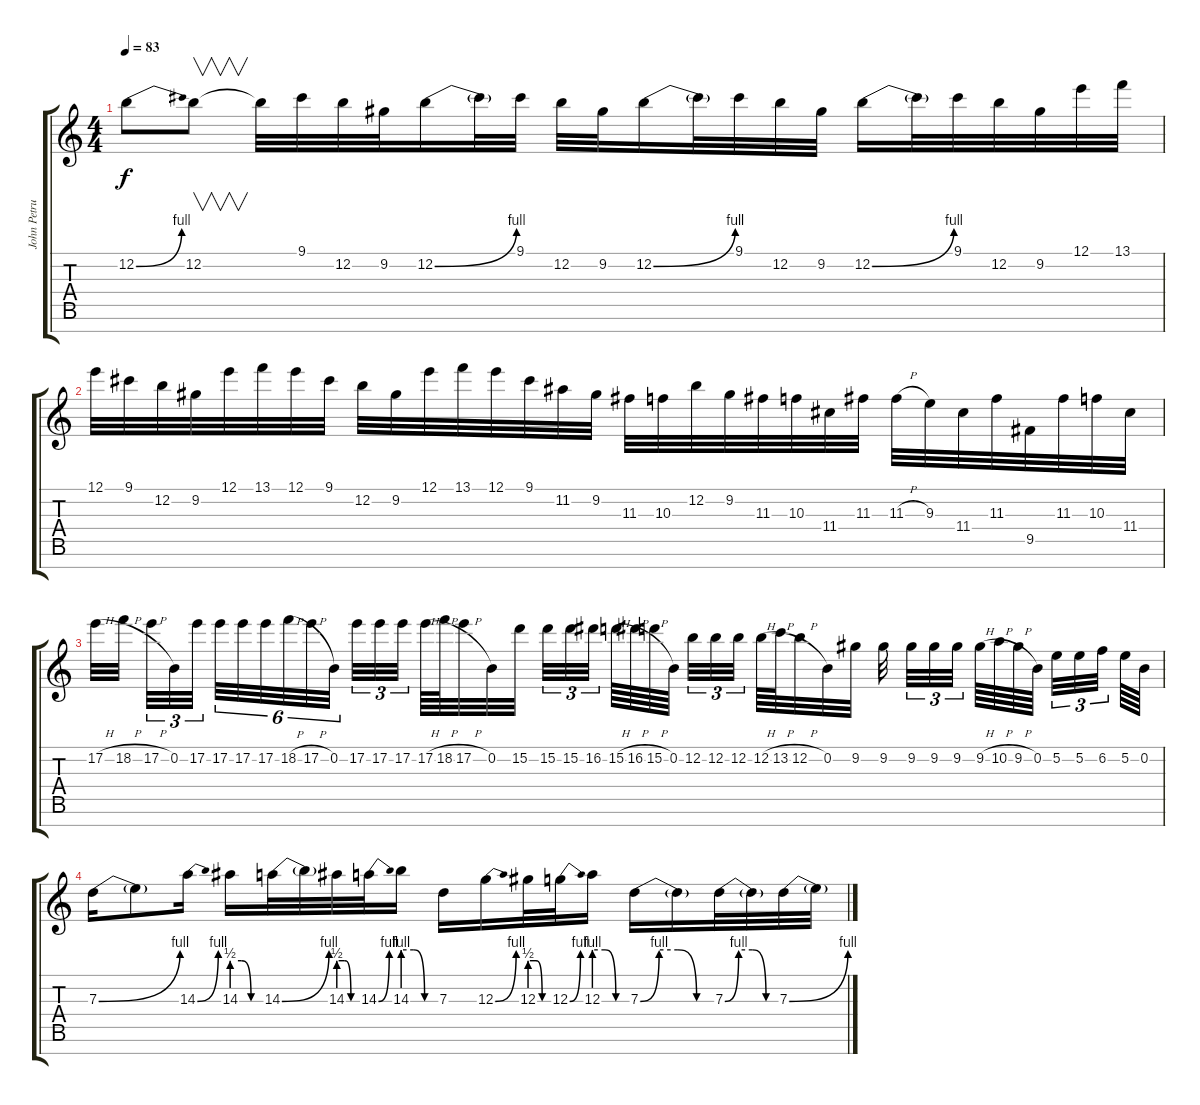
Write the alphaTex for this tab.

\track ("John Petrucci - 7 Strings Guitar" "John Petru") {instrument distortionguitar}
\staff {score tabs}
\tuning (E4 B3 G3 D3 A2 E2 B1) {hide}
\ts (4 4)
\tempo 83
\clef g2
\ks c
12.2{be (bend 0 0 60 4)}.8{dy f} 12.2.8{v} 12.2{t}.32 9.1.32 12.2.32 9.2.32 12.2{be (bend 0 0 60 4)}.16 12.2{t}.32 9.1.32 12.2.32 9.2.32 12.2{be (bend 0 0 60 4)}.16 12.2{t}.32 9.1.32 12.2.32 9.2.32 12.2{be (bend 0 0 60 4)}.16 12.2{t}.32 9.1.32 12.2.32 9.2.32 12.1.32 13.1.32 |
12.1.32 9.1.32 12.2.32 9.2.32 12.1.32 13.1.32 12.1.32 9.1.32 12.2.32 9.2.32 12.1.32 13.1.32 12.1.32 9.1.32 11.2.32 9.2.32 11.3.32 10.3.32 12.2.32 9.2.32 11.3.32 10.3.32 11.4.32 11.3.32 11.3{h}.32 9.3.32 11.4.32 11.3.32 9.5.32 11.3.32 10.3.32 11.4.32 |
17.2{h}.32 18.2{h}.32 17.2{h}.32{tu (3 2)} 0.2.32{tu (3 2)} 17.2.32{tu (3 2)} 17.2.32{tu (6 4)} 17.2.32{tu (6 4)} 17.2.32{tu (6 4)} 18.2{h}.32{tu (6 4)} 17.2{h}.32{tu (6 4)} 0.2.32{tu (6 4)} 17.2.32{tu (3 2)} 17.2.32{tu (3 2)} 17.2.32{tu (3 2)} 17.2{h}.64 18.2{h}.64 17.2{h}.32 0.2.32 15.2.32 15.2.32{tu (3 2)} 15.2.32{tu (3 2)} 16.2.32{tu (3 2)} 15.2{h}.64 16.2{h}.64 15.2{h}.64 0.2.64 12.2.32{tu (3 2)} 12.2.32{tu (3 2)} 12.2.32{tu (3 2)} 12.2{h}.64 13.2{h}.64 12.2{h}.32 0.2.32 9.2.32 9.2.32 9.2.32{tu (3 2)} 9.2.32{tu (3 2)} 9.2.32{tu (3 2)} 9.2{h}.64 10.2{h}.64 9.2{h}.64 0.2.64 5.2.32{tu (3 2)} 5.2.32{tu (3 2)} 6.2.32{tu (3 2)} 5.2.64 0.2.64 |
7.3{be (bend 0 0 60 4)}.16 7.3{t}.8 14.3{be (bend 0 0 60 4)}.16 14.3{be (custom 0 2 20 2 40 0 60 0)}.16 14.3{be (bend 0 0 60 4)}.32 14.3{t}.32 14.3{be (custom 0 2 20 2 40 0 60 0)}.32 14.3{be (bend 0 0 60 4)}.32 14.3{be (custom 0 4 20 4 40 0 60 0)}.16 7.3.16 12.3{be (bend 0 0 60 4)}.16 12.3{be (custom 0 2 20 2 40 0 60 0)}.32 12.3{be (bend 0 0 60 4)}.32 12.3{be (custom 0 4 20 4 40 0 60 0)}.16 7.3{be (custom 0 0 15 4 30 4 45 0 60 0)}.16 7.3{t}.16 7.3{be (custom 0 0 15 4 30 4 45 0 60 0)}.32 7.3{t}.32 7.3{be (bend 0 0 60 4)}.32 7.3{t}.32
